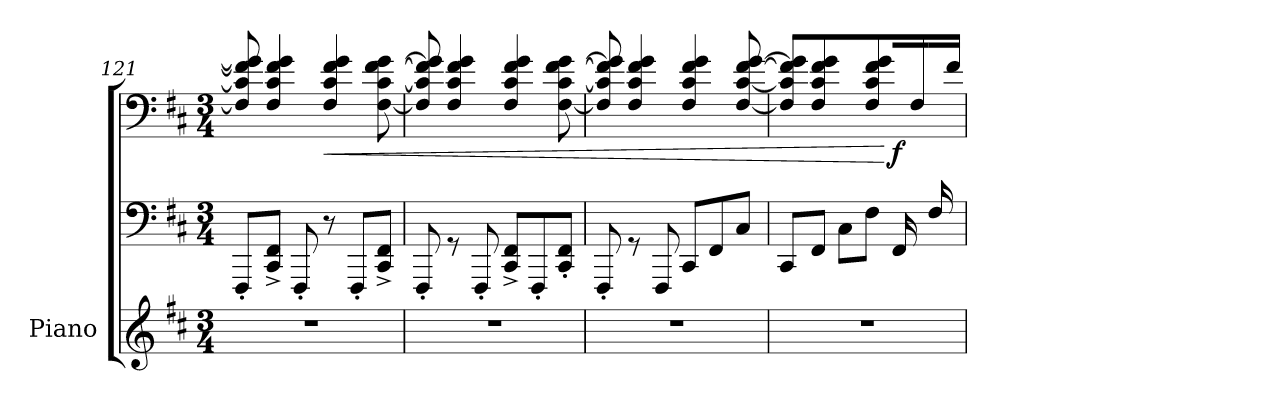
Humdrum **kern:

**kern	**kern	**kern	**dynam
*part1	*part1	*part1	*part1
*staff3	*staff2	*staff1	*staff1/2/3
*I"Piano	*	*	*
*I'Pno.	*	*	*
*clefG2	*clefF4	*clefF4	*
*k[f#c#]	*k[f#c#]	*k[f#c#]	*
*D:	*D:	*D:	*
*M3/4	*M3/4	*M3/4	*
=121	=121	=121	=121
2.r	8FFF#'/L	8F#/] 8c#/] 8f#/] 8g/]	.
.	8CC#/^ 8FF#/^J	4F#/ 4c#/ 4f#/ 4g/	.
.	8FFF#'/	.	.
!	!	!	!LO:HP:b
.	8r	4F#/ 4c#/ 4f#/ 4g/	<
.	8FFF#'/L	.	.
.	8CC#/^ 8FF#/^J	[8F#\ [8c#\ [8f#\ [8g\	.
=122	=122	=122	=122
2.r	8FFF#'/	8F#/] 8c#/] 8f#/] 8g/]	.
.	8rGG	4F#/ 4c#/ 4f#/ 4g/	.
.	8FFF#'/	.	.
.	8CC#/^ 8FF#/^L	4F#/ 4c#/ 4f#/ 4g/	.
.	8FFF#'/	.	.
.	8CC#/' 8FF#/'J	[8F#\ [8c#\ [8f#\ [8g\	.
=123	=123	=123	=123
2.r	8FFF#'/	8F#/] 8c#/] 8f#/] 8g/]	.
.	8rGG	4F#/ 4c#/ 4f#/ 4g/	.
.	8FFF#/	.	.
.	8CC#/L	4F#/ 4c#/ 4f#/ 4g/	.
.	8FF#/	.	.
.	8C#/J	[8F#/ [8c#/ [8f#/ [8g/	.
!!LO:LB:g=z
=124	=124	=124	=124
*	*^	*	*
2.r	2ryy	8CC#/L	8F#/] 8c#/] 8f#/] 8g/]	.
.	.	8FF#/J	4F#/ 4c#/ 4f#/ 4g/	.
.	.	8C#\L	.	.
.	.	8F#\J	8F#/ 8c#/ 8f#/ 8g/	.
!	!	!	!	!LO:DY:n=1:b
.	16FF#/LL	4ryy	16ryy	[ f
.	16ryy	.	16F#\	.
.	16F#/	.	16ryy	.
.	16ryy	.	16f#\JJ	.
*	*v	*v	*	*
=	=	=	=
*-	*-	*-	*-
